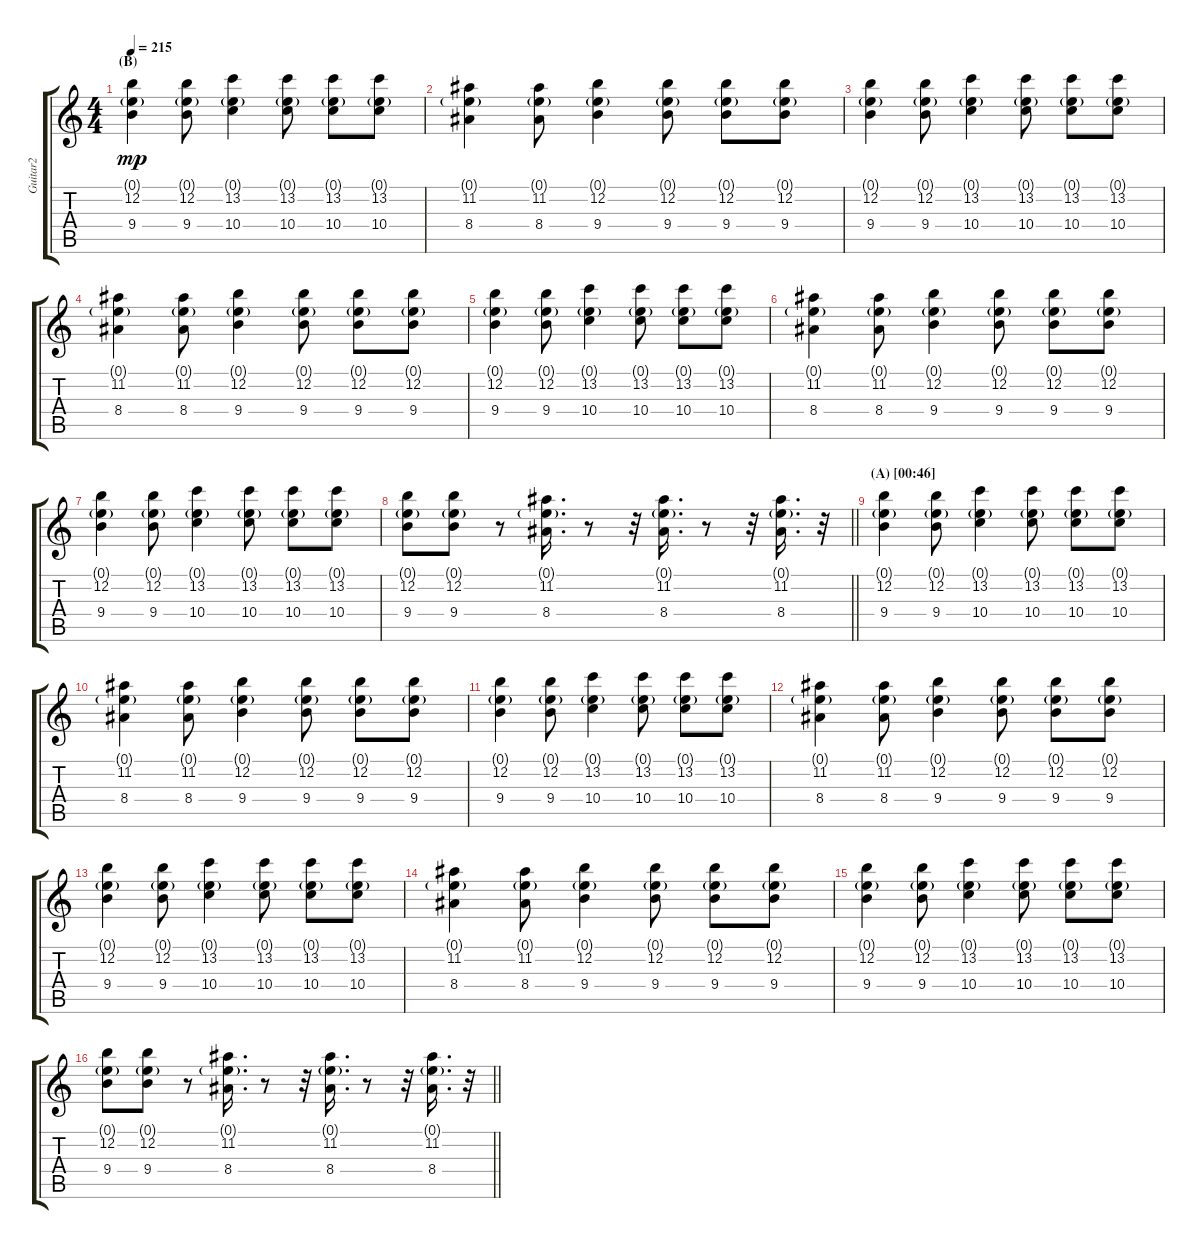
\track ("Guitar2" "Guitar2") {instrument overdrivenguitar}
\staff {score tabs}
\tuning (E4 B3 G3 D3 A2 E2) {hide}
\ts (4 4)
\section ("" "(B)")
\tempo 215
\clef g2
\ks c
(0.1{g} 12.2 9.4).4{dy mp} (0.1{g} 12.2 9.4).8 (0.1{g} 13.2 10.4).4 (0.1{g} 13.2 10.4).8 (0.1{g} 13.2 10.4).8 (0.1{g} 13.2 10.4).8 |
(0.1{g} 11.2 8.4).4 (0.1{g} 11.2 8.4).8 (0.1{g} 12.2 9.4).4 (0.1{g} 12.2 9.4).8 (0.1{g} 12.2 9.4).8 (0.1{g} 12.2 9.4).8 |
(0.1{g} 12.2 9.4).4 (0.1{g} 12.2 9.4).8 (0.1{g} 13.2 10.4).4 (0.1{g} 13.2 10.4).8 (0.1{g} 13.2 10.4).8 (0.1{g} 13.2 10.4).8 |
(0.1{g} 11.2 8.4).4 (0.1{g} 11.2 8.4).8 (0.1{g} 12.2 9.4).4 (0.1{g} 12.2 9.4).8 (0.1{g} 12.2 9.4).8 (0.1{g} 12.2 9.4).8 |
(0.1{g} 12.2 9.4).4 (0.1{g} 12.2 9.4).8 (0.1{g} 13.2 10.4).4 (0.1{g} 13.2 10.4).8 (0.1{g} 13.2 10.4).8 (0.1{g} 13.2 10.4).8 |
(0.1{g} 11.2 8.4).4 (0.1{g} 11.2 8.4).8 (0.1{g} 12.2 9.4).4 (0.1{g} 12.2 9.4).8 (0.1{g} 12.2 9.4).8 (0.1{g} 12.2 9.4).8 |
(0.1{g} 12.2 9.4).4 (0.1{g} 12.2 9.4).8 (0.1{g} 13.2 10.4).4 (0.1{g} 13.2 10.4).8 (0.1{g} 13.2 10.4).8 (0.1{g} 13.2 10.4).8 |
\barLineRight lightlight
(0.1{g} 12.2 9.4).8 (0.1{g} 12.2 9.4).8 r.8 (0.1{g} 11.2 8.4).16{d} r.8 r.32 (0.1{g} 11.2 8.4).16{d} r.8 r.32 (0.1{g} 11.2 8.4).16{d} r.32 |
\section ("" "(A) [00:46]")
(0.1{g} 12.2 9.4).4 (0.1{g} 12.2 9.4).8 (0.1{g} 13.2 10.4).4 (0.1{g} 13.2 10.4).8 (0.1{g} 13.2 10.4).8 (0.1{g} 13.2 10.4).8 |
(0.1{g} 11.2 8.4).4 (0.1{g} 11.2 8.4).8 (0.1{g} 12.2 9.4).4 (0.1{g} 12.2 9.4).8 (0.1{g} 12.2 9.4).8 (0.1{g} 12.2 9.4).8 |
(0.1{g} 12.2 9.4).4 (0.1{g} 12.2 9.4).8 (0.1{g} 13.2 10.4).4 (0.1{g} 13.2 10.4).8 (0.1{g} 13.2 10.4).8 (0.1{g} 13.2 10.4).8 |
(0.1{g} 11.2 8.4).4 (0.1{g} 11.2 8.4).8 (0.1{g} 12.2 9.4).4 (0.1{g} 12.2 9.4).8 (0.1{g} 12.2 9.4).8 (0.1{g} 12.2 9.4).8 |
(0.1{g} 12.2 9.4).4 (0.1{g} 12.2 9.4).8 (0.1{g} 13.2 10.4).4 (0.1{g} 13.2 10.4).8 (0.1{g} 13.2 10.4).8 (0.1{g} 13.2 10.4).8 |
(0.1{g} 11.2 8.4).4 (0.1{g} 11.2 8.4).8 (0.1{g} 12.2 9.4).4 (0.1{g} 12.2 9.4).8 (0.1{g} 12.2 9.4).8 (0.1{g} 12.2 9.4).8 |
(0.1{g} 12.2 9.4).4 (0.1{g} 12.2 9.4).8 (0.1{g} 13.2 10.4).4 (0.1{g} 13.2 10.4).8 (0.1{g} 13.2 10.4).8 (0.1{g} 13.2 10.4).8 |
\barLineRight lightlight
(0.1{g} 12.2 9.4).8 (0.1{g} 12.2 9.4).8 r.8 (0.1{g} 11.2 8.4).16{d} r.8 r.32 (0.1{g} 11.2 8.4).16{d} r.8 r.32 (0.1{g} 11.2 8.4).16{d} r.32
